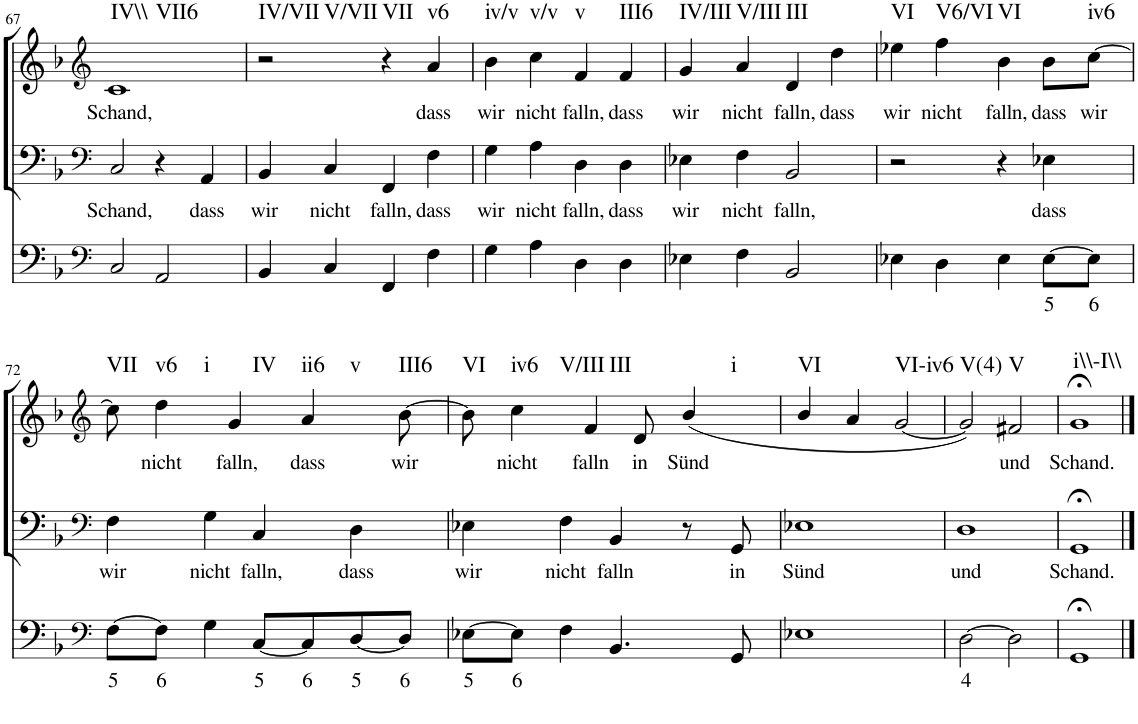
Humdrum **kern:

**kern	**text	**kern	**text	**kern	**text	**harte
*part3	*part3	*part2	*part2	*part1	*part1	*part1
*staff3	*staff3	*staff2	*staff2	*staff1	*staff1	*
*I"Continuo	*	*I"Bass	*	*I"Soprano	*	*
!!LO:PB:g=z
*clefF4	*	*clefF4	*	*clefG2	*	*
*k[b-]	*	*k[b-]	*	*k[b-]	*	*
*M4/4	*	*M4/4	*	*M4/4	*	*
=67	=67	=67	=67	=67	=67	=67
!	!	!	!LO:LY:b	!	!LO:LY:b	!LO:H:n=1:kt=IV\\
!	!	!	!	!	!	!LO:H:n=2:kt=VII6
2C/	.	2C/	Schand,	1c	Schand,	N N
2AA/	.	4r	.	.	.	.
!	!	!	!LO:LY:b	!	!	!
.	.	4AA/	dass	.	.	.
=68	=68	=68	=68	=68	=68	=68
!	!	!	!LO:LY:b	!	!	!LO:H:n=1:kt=IV/VII
!	!	!	!	!	!	!LO:H:n=2:kt=V/VII
4BB-/	.	4BB-/	wir	2r	.	N N
!	!	!	!LO:LY:b	!	!	!
4C/	.	4C/	nicht	.	.	.
!	!	!	!LO:LY:b	!	!	!LO:H:kt=VII
4FF/	.	4FF/	falln,	4r	.	N
!	!	!	!LO:LY:b	!	!LO:LY:b	!LO:H:kt=v6
4F\	.	4F\	dass	4a/	dass	N
=69	=69	=69	=69	=69	=69	=69
!	!	!	!LO:LY:b	!	!LO:LY:b	!LO:H:kt=iv/v
4G\	.	4G\	wir	4b-\	wir	N
!	!	!	!LO:LY:b	!	!LO:LY:b	!LO:H:kt=v/v
4A\	.	4A\	nicht	4cc\	nicht	N
!	!	!	!LO:LY:b	!	!LO:LY:b	!LO:H:kt=v
4D\	.	4D\	falln,	4f/	falln,	N
!	!	!	!LO:LY:b	!	!LO:LY:b	!LO:H:kt=III6
4D\	.	4D\	dass	4f/	dass	N
=70	=70	=70	=70	=70	=70	=70
!	!	!	!LO:LY:b	!	!LO:LY:b	!LO:H:kt=IV/III
4E-X\	.	4E-X\	wir	4g/	wir	N
!	!	!	!LO:LY:b	!	!LO:LY:b	!LO:H:kt=V/III
4F\	.	4F\	nicht	4a/	nicht	N
!	!	!	!LO:LY:b	!	!LO:LY:b	!LO:H:kt=III
2BB-/	.	2BB-/	falln,	4d/	falln,	N
!	!	!	!	!	!LO:LY:b	!
.	.	.	.	4dd\	dass	.
=71	=71	=71	=71	=71	=71	=71
!	!	!	!	!	!LO:LY:b	!LO:H:kt=VI
4E-X\	.	2r	.	4ee-X\	wir	N
!	!	!	!	!	!LO:LY:b	!LO:H:kt=V6/VI
4D\	.	.	.	4ff\	nicht	N
!	!	!	!	!	!LO:LY:b	!LO:H:kt=VI
4E-\	.	4r	.	4b-\	falln,	N
!	!LO:LY:b	!	!LO:LY:b	!	!LO:LY:b	!
[8E-\L	5	4E-X\	dass	8b-\L	dass	.
!	!LO:LY:b	!	!	!	!LO:LY:b	!LO:H:kt=iv6
8E-\J]	6	.	.	[8cc\J	wir	N
!!LO:LB:g=z
=72	=72	=72	=72	=72	=72	=72
*clefF4	*	*clefF4	*	*clefG2	*	*
!	!LO:LY:b	!	!LO:LY:b	!	!	!LO:H:kt=VII
[8F\L	5	4F\	wir	8cc\]	.	N
!	!LO:LY:b	!	!	!	!LO:LY:b	!LO:H:n=1:kt=v6
!	!	!	!	!	!	!LO:H:n=2:kt=i
8F\J]	6	.	.	4dd\	nicht	N N
!	!	!	!LO:LY:b	!	!	!
4G\	.	4G\	nicht	.	.	.
!	!	!	!	!	!LO:LY:b	!LO:H:kt=IV
.	.	.	.	4g/	falln,	N
!	!LO:LY:b	!	!LO:LY:b	!	!	!
[8C/L	5	4C/	falln,	.	.	.
!	!LO:LY:b	!	!	!	!LO:LY:b	!LO:H:n=1:kt=ii6
!	!	!	!	!	!	!LO:H:n=2:kt=v
8C/]	6	.	.	4a/	dass	N N
!	!LO:LY:b	!	!LO:LY:b	!	!	!
[8D/	5	4D\	dass	.	.	.
!	!LO:LY:b	!	!	!	!LO:LY:b	!LO:H:kt=III6
8D/J]	6	.	.	[8b-\	wir	N
=73	=73	=73	=73	=73	=73	=73
!	!LO:LY:b	!	!LO:LY:b	!	!	!LO:H:kt=VI
[8E-X\L	5	4E-X\	wir	8b-\]	.	N
!	!LO:LY:b	!	!	!	!LO:LY:b	!LO:H:n=1:kt=iv6
!	!	!	!	!	!	!LO:H:n=2:kt=V/III
8E-\J]	6	.	.	4cc\	nicht	N N
!	!	!	!LO:LY:b	!	!	!
4F\	.	4F\	nicht	.	.	.
!	!	!	!	!	!LO:LY:b	!LO:H:kt=III
.	.	.	.	4f/	falln	N
!	!	!	!LO:LY:b	!	!	!
4.BB-/	.	4BB-/	falln	.	.	.
!	!	!	!	!	!LO:LY:b	!
.	.	.	.	8d/	in	.
!	!	!	!	!	!LO:LY:b	!LO:H:kt=i
.	.	8r	.	(4b-/	Sünd	N
!	!	!	!LO:LY:b	!	!	!
8GG/	.	8GG/	in	.	.	.
=74	=74	=74	=74	=74	=74	=74
!	!	!	!LO:LY:b	!	!	!LO:H:kt=VI
1E-X	.	1E-X	Sünd	4b-/	.	N
.	.	.	.	4a/	.	.
!	!	!	!	!	!	!LO:H:kt=VI-iv6
.	.	.	.	[2g/	.	N
=75	=75	=75	=75	=75	=75	=75
!	!LO:LY:b	!	!LO:LY:b	!	!	!LO:H:kt=V(4)
[2D\	4	1D	und	2g/])	.	N
!	!	!	!	!	!LO:LY:b	!LO:H:kt=V
2D\]	.	.	.	2f#X/	und	N
=76	=76	=76	=76	=76	=76	=76
!	!	!	!LO:LY:b	!	!LO:LY:b	!LO:H:kt=i\\-I\\
1GG;<	.	1GG;<	Schand.	1g;<	Schand.	N
==	==	==	==	==	==	==
*-	*-	*-	*-	*-	*-	*-
